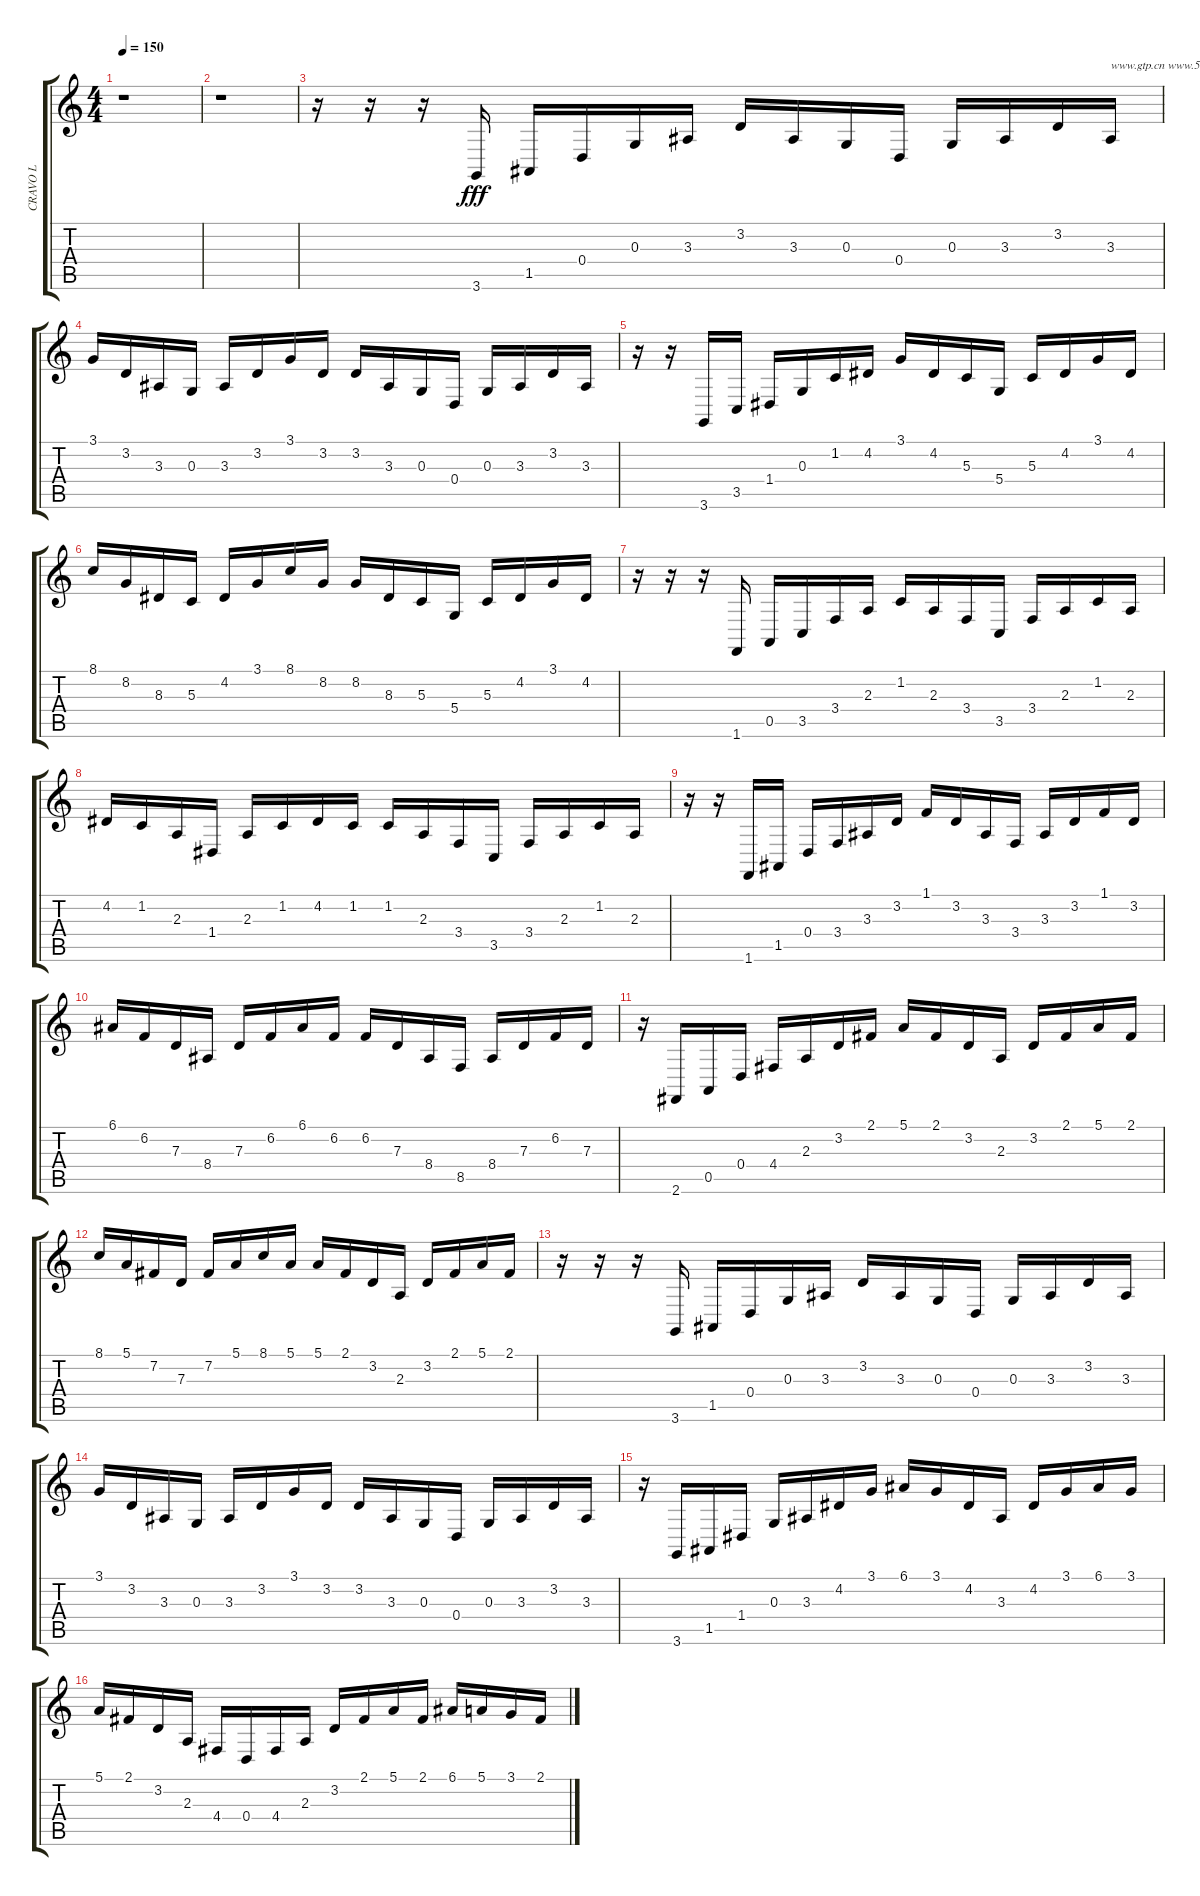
\track ("CRAVO L" "CRAVO L") {instrument harpsichord}
\staff {score tabs}
\tuning (E4 B3 G3 D3 A2 E2) {hide}
\ts (4 4)
\tempo 150
\clef g2
\ks c
r.1{dy fff instrument harpsichord} |
r.1 |
r.16 r.16 r.16 3.6.16 1.5.16 0.4.16 0.3.16 3.3.16 3.2.16 3.3.16 0.3.16 0.4.16 0.3.16 3.3.16 3.2.16 3.3.16{txt "www.gtp.cn www.51gtp.com联合为您提供优秀的GTP!"} |
3.1.16 3.2.16 3.3.16 0.3.16 3.3.16 3.2.16 3.1.16 3.2.16 3.2.16 3.3.16 0.3.16 0.4.16 0.3.16 3.3.16 3.2.16 3.3.16 |
r.16 r.16 3.6.16 3.5.16 1.4.16 0.3.16 1.2.16 4.2.16 3.1.16 4.2.16 5.3.16 5.4.16 5.3.16 4.2.16 3.1.16 4.2.16 |
8.1.16 8.2.16 8.3.16 5.3.16 4.2.16 3.1.16 8.1.16 8.2.16 8.2.16 8.3.16 5.3.16 5.4.16 5.3.16 4.2.16 3.1.16 4.2.16 |
r.16 r.16 r.16 1.6.16 0.5.16 3.5.16 3.4.16 2.3.16 1.2.16 2.3.16 3.4.16 3.5.16 3.4.16 2.3.16 1.2.16 2.3.16 |
4.2.16 1.2.16 2.3.16 1.4.16 2.3.16 1.2.16 4.2.16 1.2.16 1.2.16 2.3.16 3.4.16 3.5.16 3.4.16 2.3.16 1.2.16 2.3.16 |
r.16 r.16 1.6.16 1.5.16 0.4.16 3.4.16 3.3.16 3.2.16 1.1.16 3.2.16 3.3.16 3.4.16 3.3.16 3.2.16 1.1.16 3.2.16 |
6.1.16 6.2.16 7.3.16 8.4.16 7.3.16 6.2.16 6.1.16 6.2.16 6.2.16 7.3.16 8.4.16 8.5.16 8.4.16 7.3.16 6.2.16 7.3.16 |
r.16 2.6.16 0.5.16 0.4.16 4.4.16 2.3.16 3.2.16 2.1.16 5.1.16 2.1.16 3.2.16 2.3.16 3.2.16 2.1.16 5.1.16 2.1.16 |
8.1.16 5.1.16 7.2.16 7.3.16 7.2.16 5.1.16 8.1.16 5.1.16 5.1.16 2.1.16 3.2.16 2.3.16 3.2.16 2.1.16 5.1.16 2.1.16 |
r.16 r.16 r.16 3.6.16 1.5.16 0.4.16 0.3.16 3.3.16 3.2.16 3.3.16 0.3.16 0.4.16 0.3.16 3.3.16 3.2.16 3.3.16 |
3.1.16 3.2.16 3.3.16 0.3.16 3.3.16 3.2.16 3.1.16 3.2.16 3.2.16 3.3.16 0.3.16 0.4.16 0.3.16 3.3.16 3.2.16 3.3.16 |
r.16 3.6.16 1.5.16 1.4.16 0.3.16 3.3.16 4.2.16 3.1.16 6.1.16 3.1.16 4.2.16 3.3.16 4.2.16 3.1.16 6.1.16 3.1.16 |
5.1.16 2.1.16 3.2.16 2.3.16 4.4.16 0.4.16 4.4.16 2.3.16 3.2.16 2.1.16 5.1.16 2.1.16 6.1.16 5.1.16 3.1.16 2.1.16
